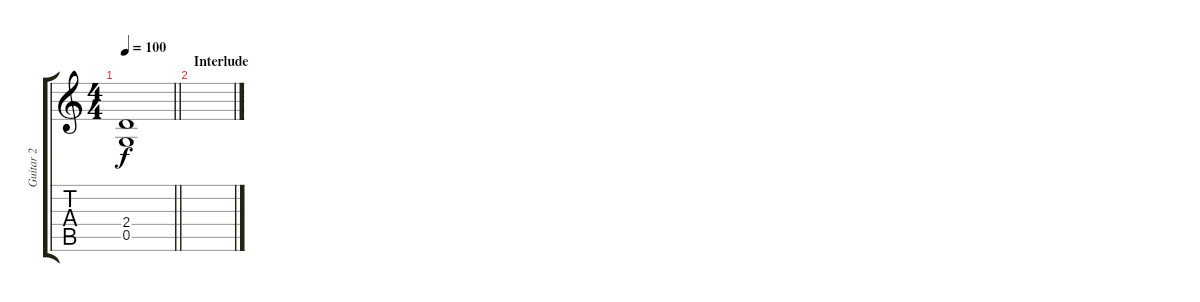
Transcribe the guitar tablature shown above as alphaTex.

\track ("Guitar 2" "Guitar 2") {instrument overdrivenguitar}
\staff {score tabs}
\tuning (D4 A3 F3 C3 G2 D2) {hide}
\ts (4 4)
\tempo 100
\clef g2
\barLineRight lightlight
\ks c
(2.4 0.5).1{dy f volume 3} |
\section ("" "Interlude")
